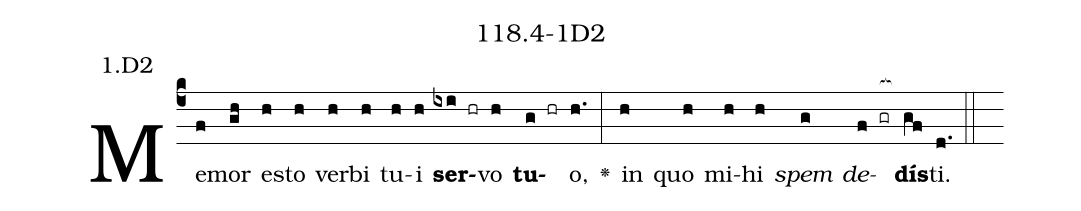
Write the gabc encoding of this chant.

name: 118.4-1D2;
annotation: 1.D2;
%%
(c4)Me(f)mor(gh) es(h)to(h) ver(h)bi(h) tu(h)i(h) <b>ser</b>(ixi hr)vo(h) <b>tu</b>(g hr)o,(h.) <v>\greheightstar</v>(:) in(h) quo(h) mi(h)hi(h) <i>spem</i>(g) <i>de</i>(f gr[ocb:1{])<b>dís</b>(gf[ocb:0}])ti.(d.) (::)


%E(h) u(h) o(g) u(f) a(gf) e.(d.) (::)
